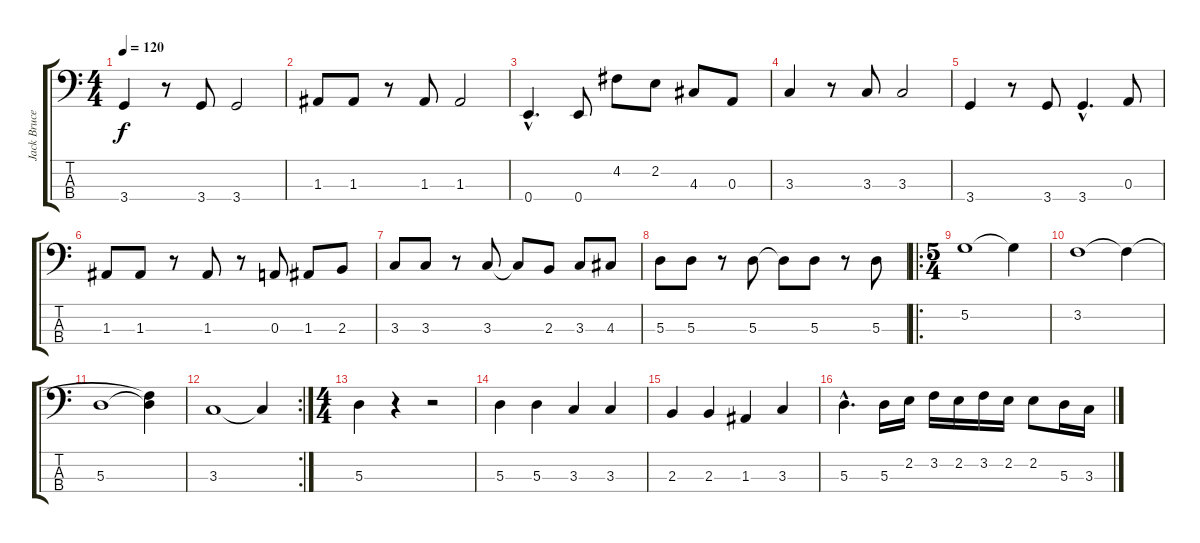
\track ("Jack Bruce" "Jack Bruce") {instrument electricbassfinger}
\staff {score tabs}
\tuning (G2 D2 A1 E1) {hide}
\ts (4 4)
\tempo 120
\clef f4
\ks c
3.4.4{dy f} r.8 3.4.8 3.4.2 |
1.3.8 1.3.8 r.8 1.3.8 1.3.2 |
0.4{hac}.4{d} 0.4.8 4.2.8 2.2.8 4.3.8 0.3.8 |
3.3.4 r.8 3.3.8 3.3.2 |
3.4.4 r.8 3.4.8 3.4{hac}.4{d} 0.3.8 |
1.3.8 1.3.8 r.8 1.3.8 r.8 0.3.8 1.3.8 2.3.8 |
3.3.8 3.3.8 r.8 3.3.8 3.3{t}.8 2.3.8 3.3.8 4.3.8 |
5.3.8 5.3.8 r.8 5.3.8 5.3{t}.8 5.3.8 r.8 5.3.8 |
\ro
\ts (5 4)
5.2.1{volume 10 instrument acousticbass} 5.2{t}.4 |
3.2.1{volume 10 instrument acousticbass} 3.2{t}.4 |
5.3.1{volume 10 instrument acousticbass} (3.2{t} 5.3{t}).4 |
\rc 2
3.3.1{volume 10 instrument acousticbass} 3.3{t}.4 |
\ts (4 4)
5.3.4 r.4 r.2 |
5.3.4{volume 14 instrument electricbassfinger} 5.3.4 3.3.4 3.3.4 |
2.3.4 2.3.4 1.3.4 3.3.4 |
5.3{hac}.4{d} 5.3.16 2.2.16 3.2.16 2.2.16 3.2.16 2.2.16 2.2.8 5.3.16 3.3.16
